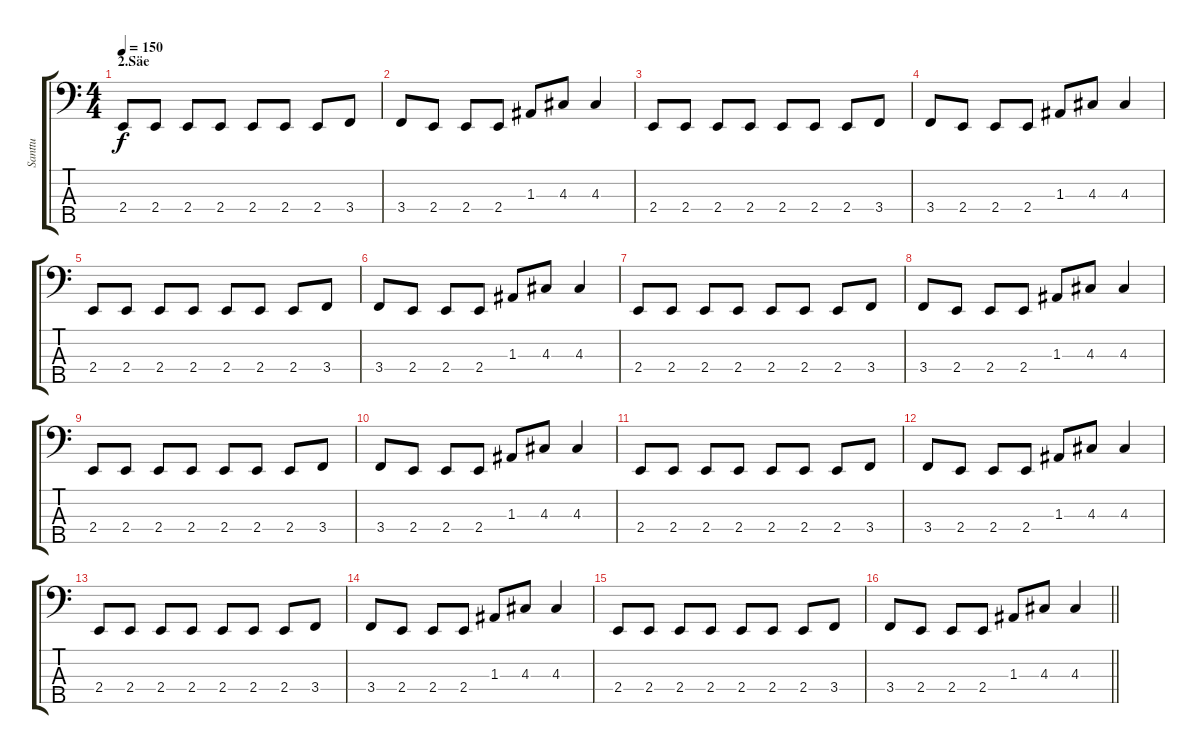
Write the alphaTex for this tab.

\track ("Santtu" "Santtu") {instrument electricbasspick}
\staff {score tabs}
\tuning (G2 D2 A1 D1 A0) {hide}
\ts (4 4)
\section ("" "2.Säe")
\tempo 150
\clef f4
\ks c
2.4.8{dy f} 2.4.8 2.4.8 2.4.8 2.4.8 2.4.8 2.4.8 3.4.8 |
3.4.8 2.4.8 2.4.8 2.4.8 1.3.8 4.3.8 4.3.4 |
2.4.8 2.4.8 2.4.8 2.4.8 2.4.8 2.4.8 2.4.8 3.4.8 |
3.4.8 2.4.8 2.4.8 2.4.8 1.3.8 4.3.8 4.3.4 |
2.4.8 2.4.8 2.4.8 2.4.8 2.4.8 2.4.8 2.4.8 3.4.8 |
3.4.8 2.4.8 2.4.8 2.4.8 1.3.8 4.3.8 4.3.4 |
2.4.8 2.4.8 2.4.8 2.4.8 2.4.8 2.4.8 2.4.8 3.4.8 |
3.4.8 2.4.8 2.4.8 2.4.8 1.3.8 4.3.8 4.3.4 |
2.4.8 2.4.8 2.4.8 2.4.8 2.4.8 2.4.8 2.4.8 3.4.8 |
3.4.8 2.4.8 2.4.8 2.4.8 1.3.8 4.3.8 4.3.4 |
2.4.8 2.4.8 2.4.8 2.4.8 2.4.8 2.4.8 2.4.8 3.4.8 |
3.4.8 2.4.8 2.4.8 2.4.8 1.3.8 4.3.8 4.3.4 |
2.4.8 2.4.8 2.4.8 2.4.8 2.4.8 2.4.8 2.4.8 3.4.8 |
3.4.8 2.4.8 2.4.8 2.4.8 1.3.8 4.3.8 4.3.4 |
2.4.8 2.4.8 2.4.8 2.4.8 2.4.8 2.4.8 2.4.8 3.4.8 |
\barLineRight lightlight
3.4.8 2.4.8 2.4.8 2.4.8 1.3.8 4.3.8 4.3.4
